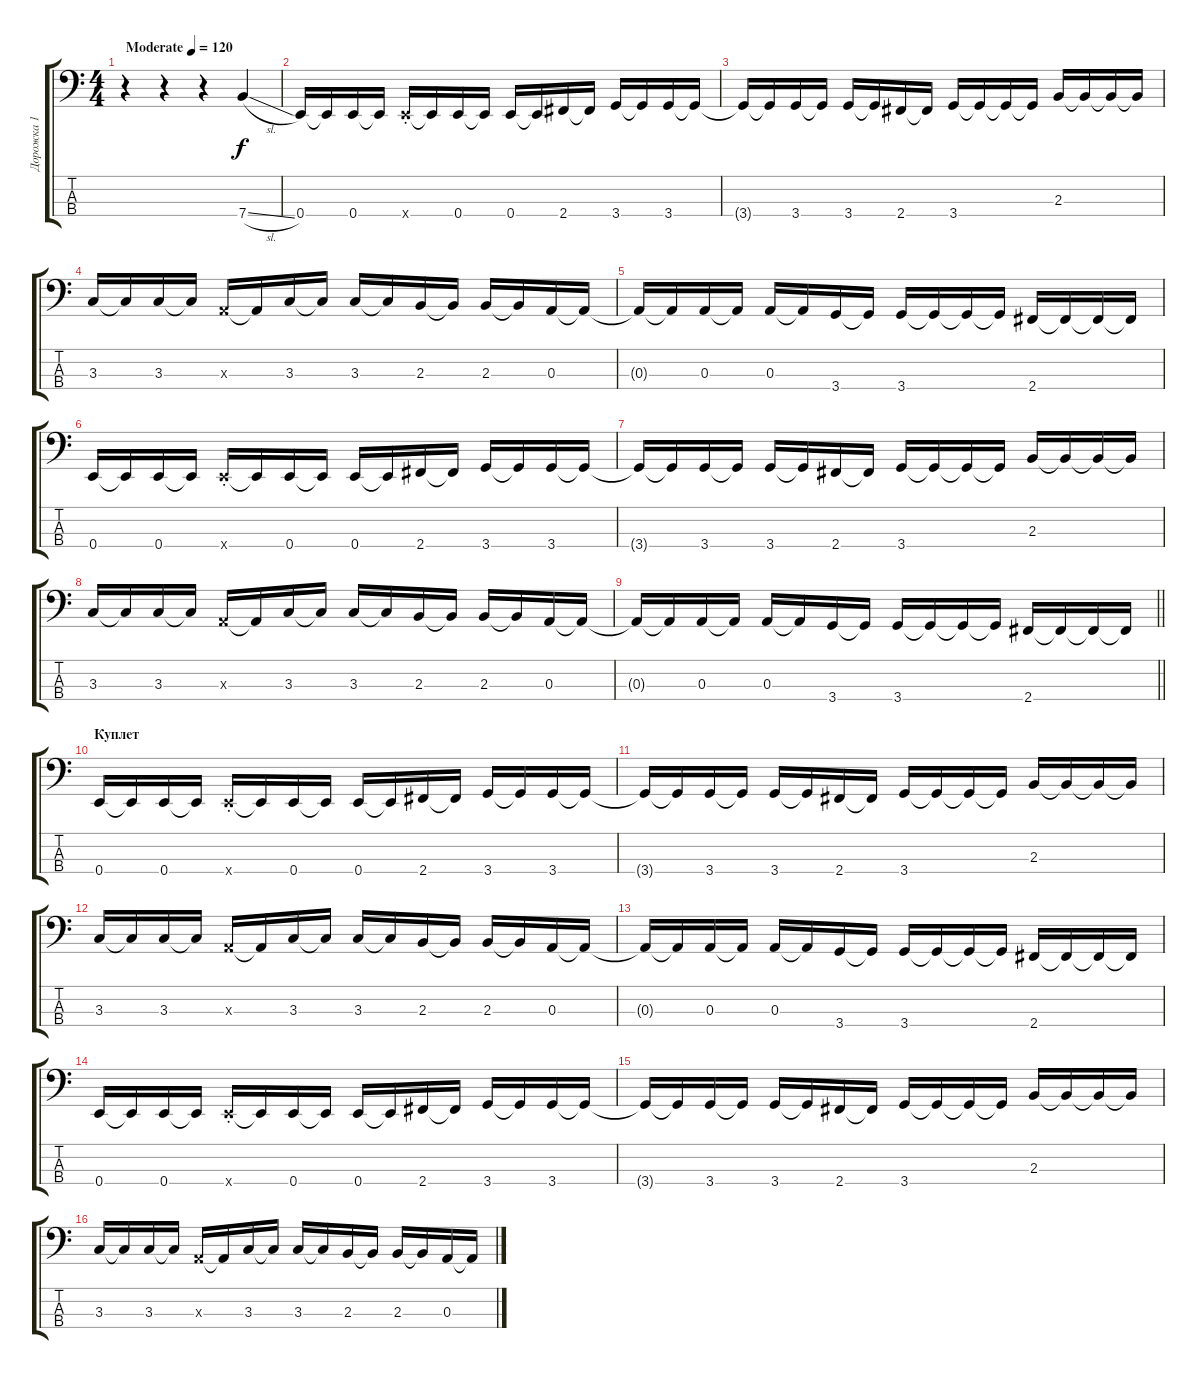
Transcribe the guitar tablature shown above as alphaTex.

\track ("Дорожка 1" "Дорожка 1") {instrument slapbass1}
\staff {score tabs}
\tuning (G2 D2 A1 E1) {hide}
\ts (4 4)
\tempo (120 "Moderate")
\clef f4
\ks c
r.4{dy f instrument slapbass1} r.4 r.4 7.4{sl}.4 |
0.4.16 0.4{t}.16 0.4.16 0.4{t}.16 0.4{st x}.16 0.4{t}.16 0.4.16 0.4{t}.16 0.4.16 0.4{t}.16 2.4.16 2.4{t}.16 3.4.16 3.4{t}.16 3.4.16 3.4{t}.16 |
3.4{t}.16 3.4{t}.16 3.4.16 3.4{t}.16 3.4.16 3.4{t}.16 2.4.16 2.4{t}.16 3.4.16 3.4{t}.16 3.4{t}.16 3.4{t}.16 2.3.16 2.3{t}.16 2.3{t}.16 2.3{t}.16 |
3.3.16 3.3{t}.16 3.3.16 3.3{t}.16 0.3{x}.16 0.3{t}.16 3.3.16 3.3{t}.16 3.3.16 3.3{t}.16 2.3.16 2.3{t}.16 2.3.16 2.3{t}.16 0.3.16 0.3{t}.16 |
0.3{t}.16 0.3{t}.16 0.3.16 0.3{t}.16 0.3.16 0.3{t}.16 3.4.16 3.4{t}.16 3.4.16 3.4{t}.16 3.4{t}.16 3.4{t}.16 2.4.16 2.4{t}.16 2.4{t}.16 2.4{t}.16 |
0.4.16 0.4{t}.16 0.4.16 0.4{t}.16 0.4{st x}.16 0.4{t}.16 0.4.16 0.4{t}.16 0.4.16 0.4{t}.16 2.4.16 2.4{t}.16 3.4.16 3.4{t}.16 3.4.16 3.4{t}.16 |
3.4{t}.16 3.4{t}.16 3.4.16 3.4{t}.16 3.4.16 3.4{t}.16 2.4.16 2.4{t}.16 3.4.16 3.4{t}.16 3.4{t}.16 3.4{t}.16 2.3.16 2.3{t}.16 2.3{t}.16 2.3{t}.16 |
3.3.16 3.3{t}.16 3.3.16 3.3{t}.16 0.3{x}.16 0.3{t}.16 3.3.16 3.3{t}.16 3.3.16 3.3{t}.16 2.3.16 2.3{t}.16 2.3.16 2.3{t}.16 0.3.16 0.3{t}.16 |
\barLineRight lightlight
0.3{t}.16 0.3{t}.16 0.3.16 0.3{t}.16 0.3.16 0.3{t}.16 3.4.16 3.4{t}.16 3.4.16 3.4{t}.16 3.4{t}.16 3.4{t}.16 2.4.16 2.4{t}.16 2.4{t}.16 2.4{t}.16 |
\section ("" "Куплет")
0.4.16 0.4{t}.16 0.4.16 0.4{t}.16 0.4{st x}.16 0.4{t}.16 0.4.16 0.4{t}.16 0.4.16 0.4{t}.16 2.4.16 2.4{t}.16 3.4.16 3.4{t}.16 3.4.16 3.4{t}.16 |
3.4{t}.16 3.4{t}.16 3.4.16 3.4{t}.16 3.4.16 3.4{t}.16 2.4.16 2.4{t}.16 3.4.16 3.4{t}.16 3.4{t}.16 3.4{t}.16 2.3.16 2.3{t}.16 2.3{t}.16 2.3{t}.16 |
3.3.16 3.3{t}.16 3.3.16 3.3{t}.16 0.3{x}.16 0.3{t}.16 3.3.16 3.3{t}.16 3.3.16 3.3{t}.16 2.3.16 2.3{t}.16 2.3.16 2.3{t}.16 0.3.16 0.3{t}.16 |
0.3{t}.16 0.3{t}.16 0.3.16 0.3{t}.16 0.3.16 0.3{t}.16 3.4.16 3.4{t}.16 3.4.16 3.4{t}.16 3.4{t}.16 3.4{t}.16 2.4.16 2.4{t}.16 2.4{t}.16 2.4{t}.16 |
0.4.16 0.4{t}.16 0.4.16 0.4{t}.16 0.4{st x}.16 0.4{t}.16 0.4.16 0.4{t}.16 0.4.16 0.4{t}.16 2.4.16 2.4{t}.16 3.4.16 3.4{t}.16 3.4.16 3.4{t}.16 |
3.4{t}.16 3.4{t}.16 3.4.16 3.4{t}.16 3.4.16 3.4{t}.16 2.4.16 2.4{t}.16 3.4.16 3.4{t}.16 3.4{t}.16 3.4{t}.16 2.3.16 2.3{t}.16 2.3{t}.16 2.3{t}.16 |
3.3.16 3.3{t}.16 3.3.16 3.3{t}.16 0.3{x}.16 0.3{t}.16 3.3.16 3.3{t}.16 3.3.16 3.3{t}.16 2.3.16 2.3{t}.16 2.3.16 2.3{t}.16 0.3.16 0.3{t}.16
